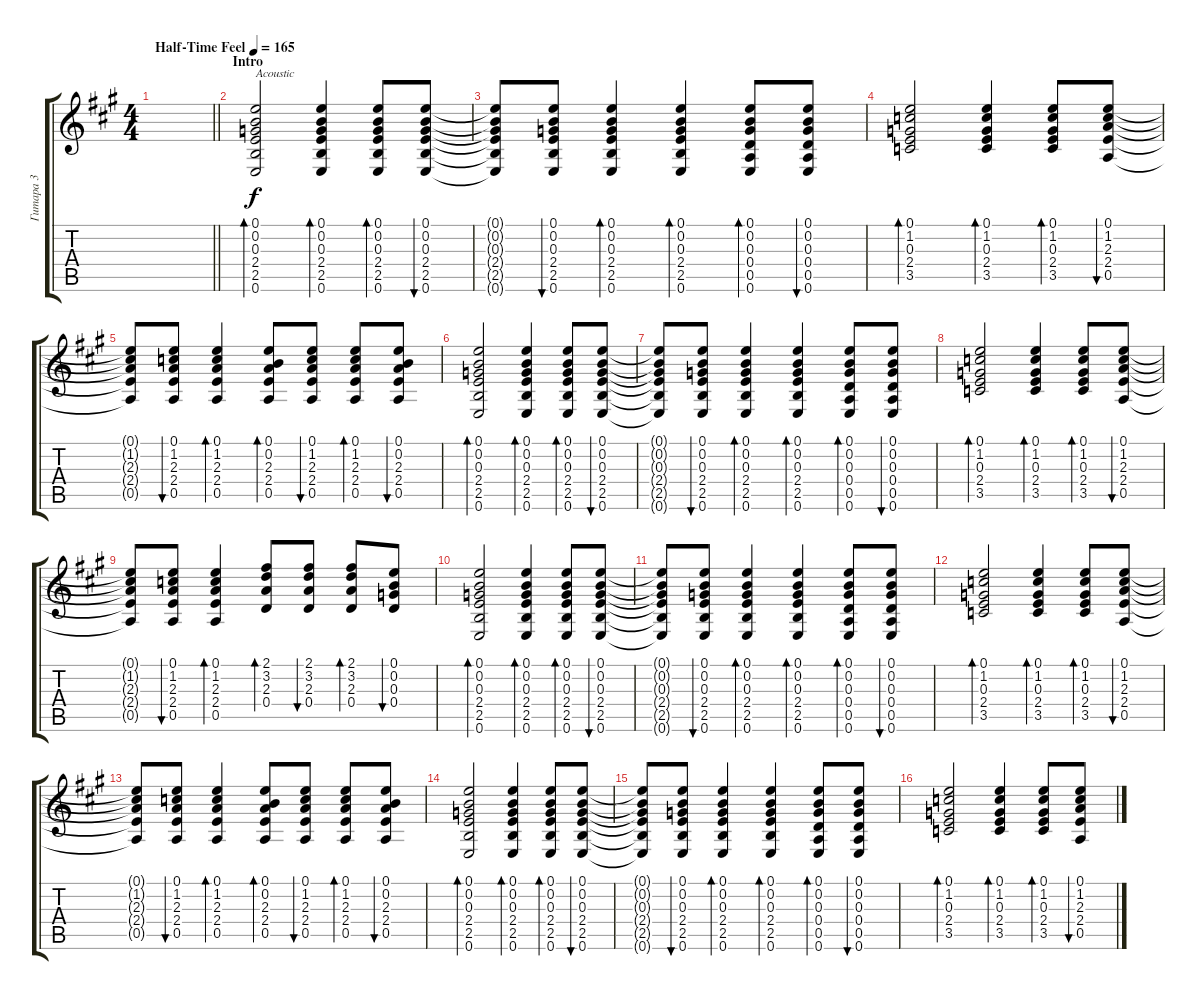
\track ("Гитара 3" "Гитара 3") {instrument acousticguitarsteel}
\staff {score tabs}
\tuning (E4 B3 G3 D3 A2 E2) {hide}
\ts (4 4)
\tempo (165 "Half-Time Feel")
\clef g2
\barLineRight lightlight
\ks f#minor
|
\section ("" "Intro")
(0.1 0.2 0.3 2.4 2.5 0.6).2{bd 60 txt "Acoustic"} (0.1 0.2 0.3 2.4 2.5 0.6).4{bd 60} (0.1 0.2 0.3 2.4 2.5 0.6).8{bd 60} (0.1 0.2 0.3 2.4 2.5 0.6).8{bu 60} |
(0.1{t} 0.2{t} 0.3{t} 2.4{t} 2.5{t} 0.6{t}).8 (0.1 0.2 0.3 2.4 2.5 0.6).8{bu 60} (0.1 0.2 0.3 2.4 2.5 0.6).4{bd 60} (0.1 0.2 0.3 2.4 2.5 0.6).4{bd 60} (0.1 0.2 0.3 0.4 0.5 0.6).8{bd 60} (0.1 0.2 0.3 0.4 0.5 0.6).8{bu 60} |
(0.1 1.2 0.3 2.4 3.5).2{bd 60} (0.1 1.2 0.3 2.4 3.5).4{bd 60} (0.1 1.2 0.3 2.4 3.5).8{bd 60} (0.1 1.2 2.3 2.4 0.5).8{bu 60} |
(0.1{t} 1.2{t} 2.3{t} 2.4{t} 0.5{t}).8 (0.1 1.2 2.3 2.4 0.5).8{bu 60} (0.1 1.2 2.3 2.4 0.5).4{bd 60} (0.1 0.2 2.3 2.4 0.5).8{bd 60} (0.1 1.2 2.3 2.4 0.5).8{bu 60} (0.1 1.2 2.3 2.4 0.5).8{bd 60} (0.1 0.2 2.3 2.4 0.5).8{bu 60} |
(0.1 0.2 0.3 2.4 2.5 0.6).2{bd 60} (0.1 0.2 0.3 2.4 2.5 0.6).4{bd 60} (0.1 0.2 0.3 2.4 2.5 0.6).8{bd 60} (0.1 0.2 0.3 2.4 2.5 0.6).8{bu 60} |
(0.1{t} 0.2{t} 0.3{t} 2.4{t} 2.5{t} 0.6{t}).8 (0.1 0.2 0.3 2.4 2.5 0.6).8{bu 60} (0.1 0.2 0.3 2.4 2.5 0.6).4{bd 60} (0.1 0.2 0.3 2.4 2.5 0.6).4{bd 60} (0.1 0.2 0.3 0.4 0.5 0.6).8{bd 60} (0.1 0.2 0.3 0.4 0.5 0.6).8{bu 60} |
(0.1 1.2 0.3 2.4 3.5).2{bd 60} (0.1 1.2 0.3 2.4 3.5).4{bd 60} (0.1 1.2 0.3 2.4 3.5).8{bd 60} (0.1 1.2 2.3 2.4 0.5).8{bu 60} |
(0.1{t} 1.2{t} 2.3{t} 2.4{t} 0.5{t}).8 (0.1 1.2 2.3 2.4 0.5).8{bu 60} (0.1 1.2 2.3 2.4 0.5).4{bd 60} (2.1 3.2 2.3 0.4).8{bd 60} (2.1 3.2 2.3 0.4).8{bu 60} (2.1 3.2 2.3 0.4).8{bd 60} (0.1 0.2 0.3 0.4).8{bu 60} |
(0.1 0.2 0.3 2.4 2.5 0.6).2{bd 60} (0.1 0.2 0.3 2.4 2.5 0.6).4{bd 60} (0.1 0.2 0.3 2.4 2.5 0.6).8{bd 60} (0.1 0.2 0.3 2.4 2.5 0.6).8{bu 60} |
(0.1{t} 0.2{t} 0.3{t} 2.4{t} 2.5{t} 0.6{t}).8 (0.1 0.2 0.3 2.4 2.5 0.6).8{bu 60} (0.1 0.2 0.3 2.4 2.5 0.6).4{bd 60} (0.1 0.2 0.3 2.4 2.5 0.6).4{bd 60} (0.1 0.2 0.3 0.4 0.5 0.6).8{bd 60} (0.1 0.2 0.3 0.4 0.5 0.6).8{bu 60} |
(0.1 1.2 0.3 2.4 3.5).2{bd 60} (0.1 1.2 0.3 2.4 3.5).4{bd 60} (0.1 1.2 0.3 2.4 3.5).8{bd 60} (0.1 1.2 2.3 2.4 0.5).8{bu 60} |
(0.1{t} 1.2{t} 2.3{t} 2.4{t} 0.5{t}).8 (0.1 1.2 2.3 2.4 0.5).8{bu 60} (0.1 1.2 2.3 2.4 0.5).4{bd 60} (0.1 0.2 2.3 2.4 0.5).8{bd 60} (0.1 1.2 2.3 2.4 0.5).8{bu 60} (0.1 1.2 2.3 2.4 0.5).8{bd 60} (0.1 0.2 2.3 2.4 0.5).8{bu 60} |
(0.1 0.2 0.3 2.4 2.5 0.6).2{bd 60} (0.1 0.2 0.3 2.4 2.5 0.6).4{bd 60} (0.1 0.2 0.3 2.4 2.5 0.6).8{bd 60} (0.1 0.2 0.3 2.4 2.5 0.6).8{bu 60} |
(0.1{t} 0.2{t} 0.3{t} 2.4{t} 2.5{t} 0.6{t}).8 (0.1 0.2 0.3 2.4 2.5 0.6).8{bu 60} (0.1 0.2 0.3 2.4 2.5 0.6).4{bd 60} (0.1 0.2 0.3 2.4 2.5 0.6).4{bd 60} (0.1 0.2 0.3 0.4 0.5 0.6).8{bd 60} (0.1 0.2 0.3 0.4 0.5 0.6).8{bu 60} |
(0.1 1.2 0.3 2.4 3.5).2{bd 60} (0.1 1.2 0.3 2.4 3.5).4{bd 60} (0.1 1.2 0.3 2.4 3.5).8{bd 60} (0.1 1.2 2.3 2.4 0.5).8{bu 60}
